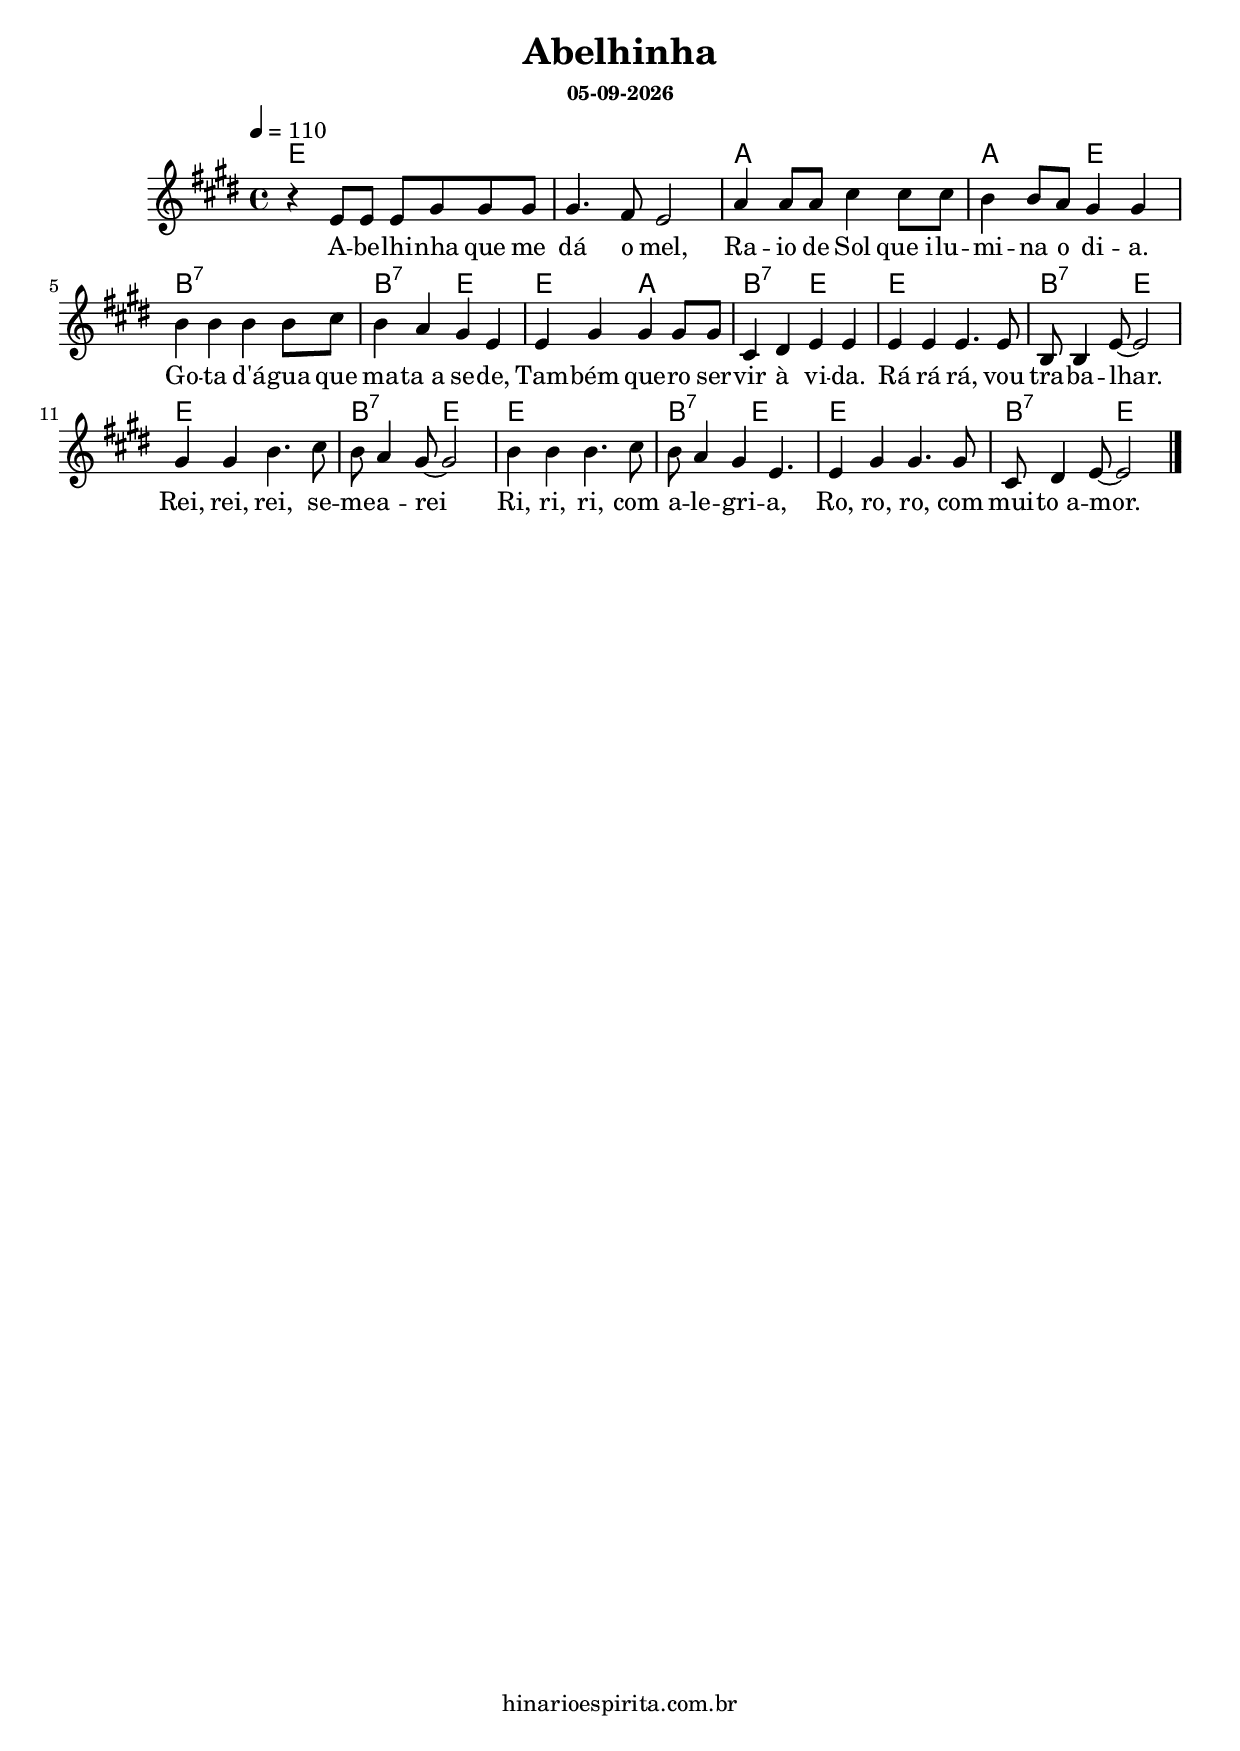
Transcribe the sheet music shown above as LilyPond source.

\version "2.16.0"
\pointAndClickOff

\header {
  title = "Abelhinha"
  subsubtitle = #(strftime "%d-%m-%Y" (localtime (current-time)))
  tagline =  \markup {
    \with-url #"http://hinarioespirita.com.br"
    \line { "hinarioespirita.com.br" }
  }
}

melodia = \relative c' {
  \key e \major
  \time 4/4
  \tempo 4 = 110
  \clef treble

  % 1
  r4 e8 e e gis gis gis | gis4. fis8 e2 | 
  a4 a8 a cis4 cis8 cis | b4 b8 a gis4 gis |
  b4 b b b8 cis | b4 a gis e |
  e gis gis gis8 gis | cis,4 dis e e |
  e e e4. e8 | b8 b4 e8~ e2 |
  gis4 gis b4. cis8 | b a4 gis8~ gis2 |
  b4 b b4. cis8 | b8 a4 gis e4. |
  e4 gis gis4. gis8 | cis,8 dis4 e8~ e2 \bar "|."
}

letra = \lyricmode {
  A -- be -- lhi -- nha que me dá o mel,  
  Ra -- io de Sol que_i -- lu -- mi -- na o di -- a.  
  Go -- ta d'á -- gua que ma -- ta_a se -- de,  
  Tam -- bém que -- ro ser -- vir à vi -- da.  
    
  Rá rá rá, vou tra -- ba -- lhar.  
  Rei, rei, rei, se -- me -- a -- rei  
  Ri, ri, ri, com a -- le -- gri -- a,  
  Ro, ro, ro, com mui -- to_a -- mor.    
}

harmonia = \chordmode {
  \set majorSevenSymbol = \markup { 7M }
  \repeat percent 2 {e1}
  a~ a2 e
  b1:7~ b2:7 e~ e a b:7 e~
  e1 b2:7 e2~
  e1 b2:7 e2~
  e1 b2:7 e2~
  e1 b2:7 e2~
}

\score {
  <<
    \new ChordNames { \harmonia }
    \new Staff <<
      \new Voice = "melodia" { \melodia }
      \lyricsto "melodia" \new Lyrics \letra
      \set Staff.midiInstrument = #"acoustic grand"
    >>
  >>
  \layout {}
  \midi {}
}
